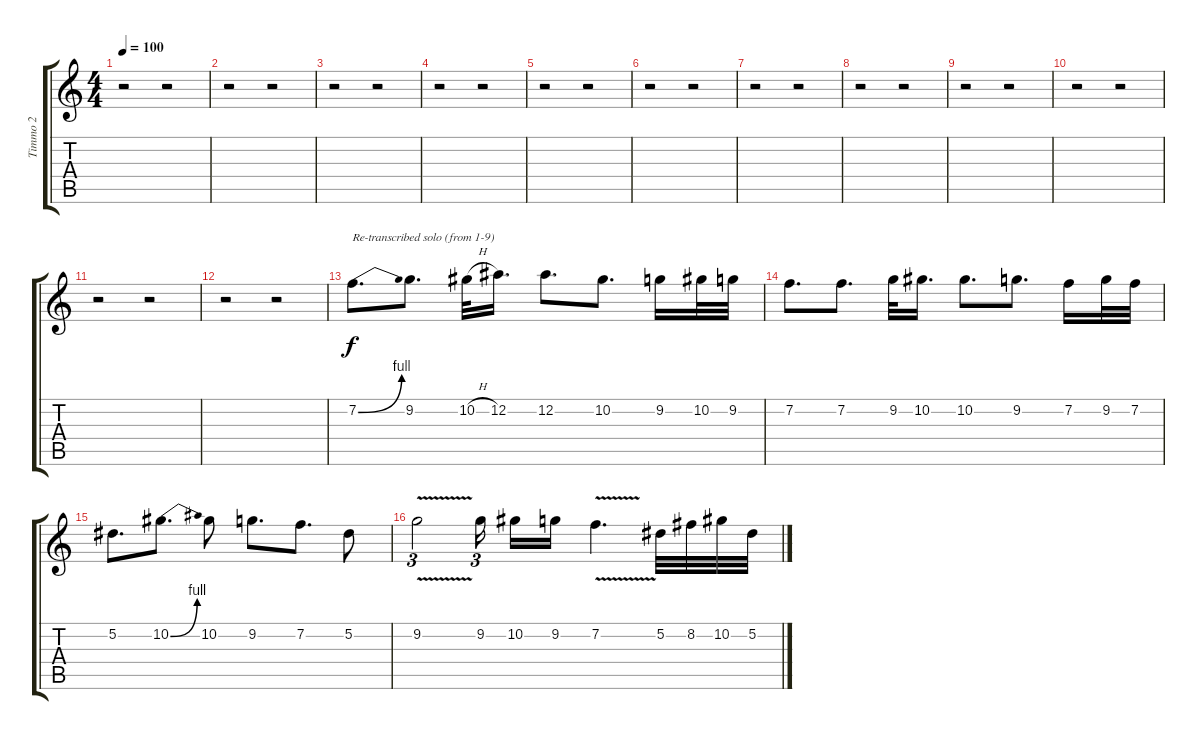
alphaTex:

\track ("Timmo 2" "Timmo 2") {instrument distortionguitar}
\staff {score tabs}
\tuning (Eb4 Bb3 Gb3 Db3 Ab2 Eb2) {hide}
\ts (4 4)
\tempo 100
\clef g2
\ks c
r.2{dy f} r.2 |
r.2 r.2 |
r.2 r.2 |
r.2 r.2 |
r.2 r.2 |
r.2 r.2 |
r.2 r.2 |
r.2 r.2 |
r.2 r.2 |
r.2 r.2 |
r.2 r.2 |
r.2 r.2 |
7.2{be (bend 0 0 60 4)}.8{d txt "Re-transcribed solo (from 1-9)"} 9.2.8{d} 10.2{h}.32 12.2.16{d} 12.2.8{d} 10.2.8{d} 9.2.16 10.2.32 9.2.32 |
7.2.8{d} 7.2.8{d} 9.2.32 10.2.16{d} 10.2.8{d} 9.2.8{d} 7.2.16 9.2.32 7.2.32 |
5.2.8{d} 10.2{be (bend 0 0 60 4)}.8{d} 10.2.8 9.2.8{d} 7.2.8{d} 5.2.8 |
9.2{v}.2{tu (3 2)} 9.2.16{tu (3 2)} 10.2.16 9.2.16 7.2{v}.4{d} 5.2.32 8.2.32 10.2.32 5.2.32
